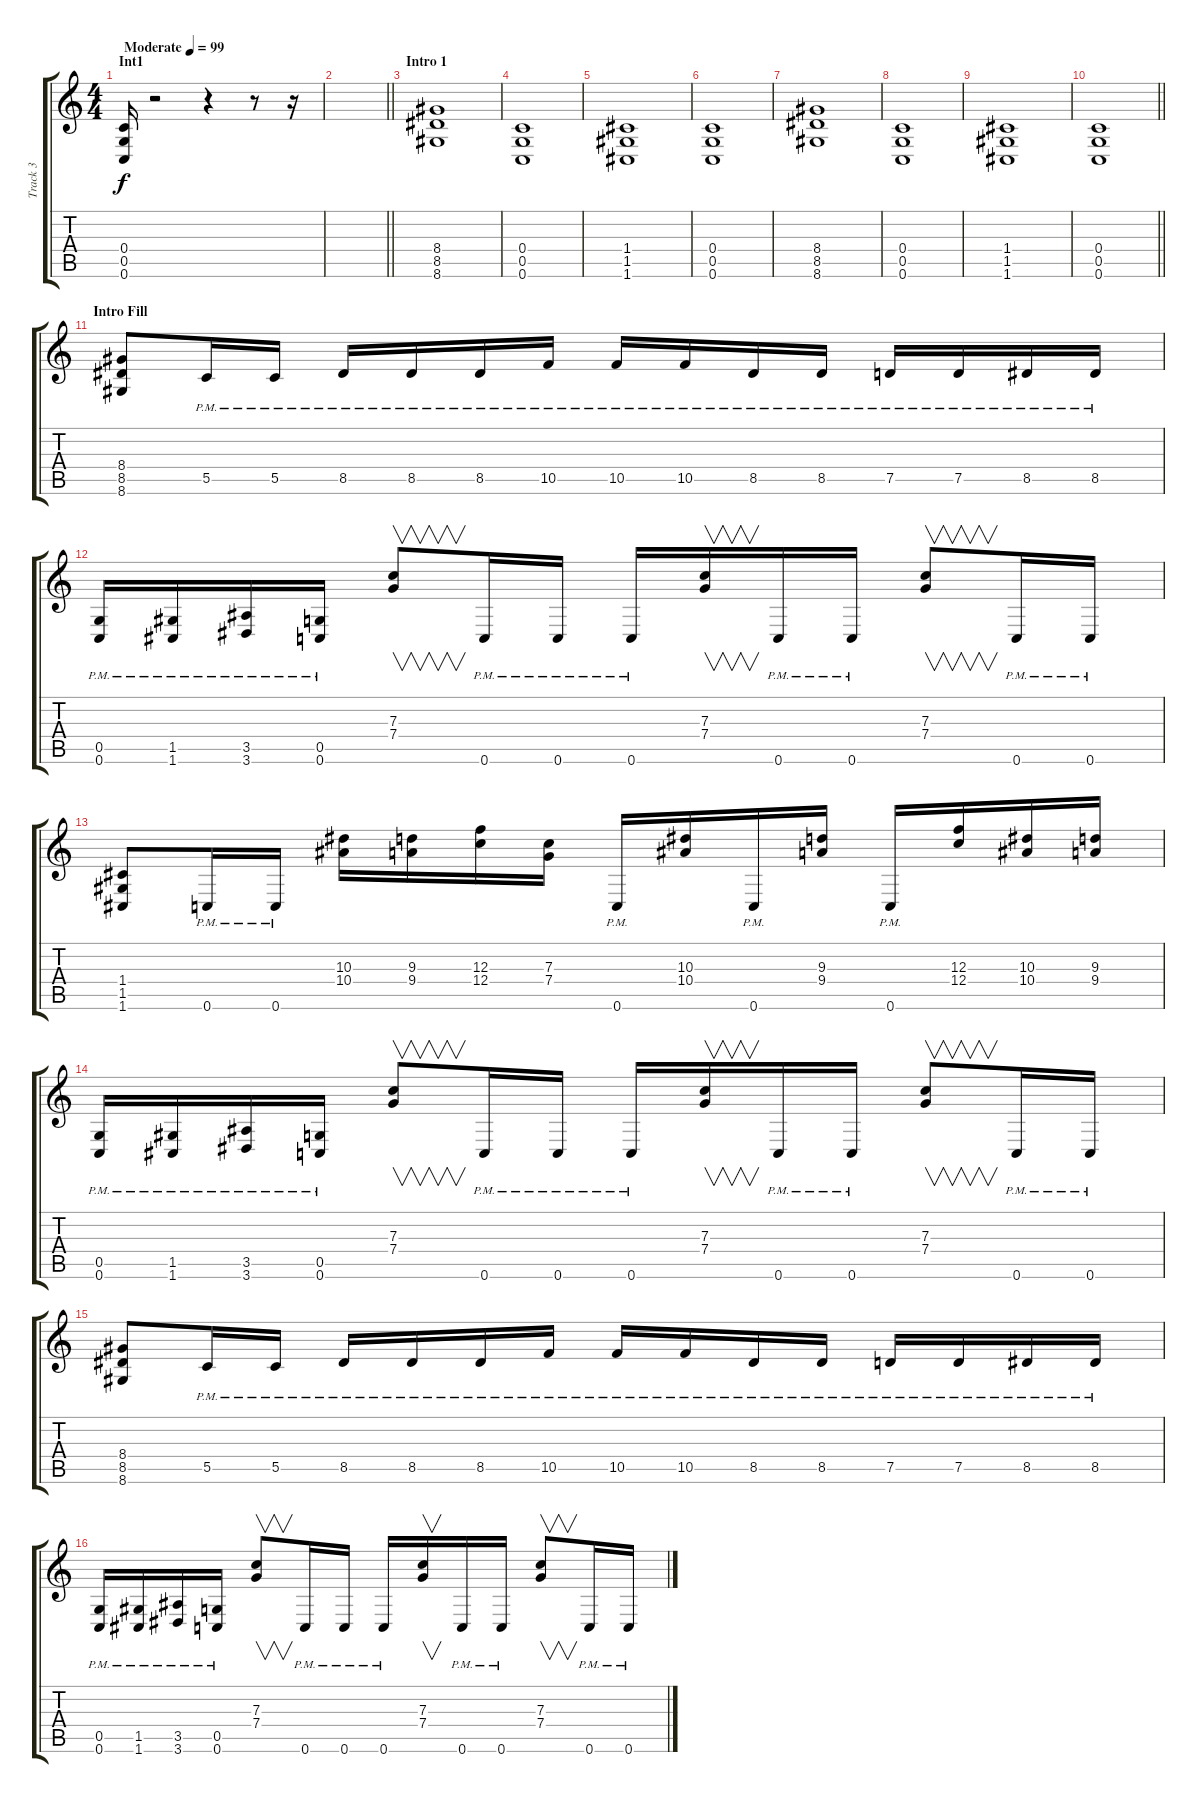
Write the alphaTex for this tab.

\track ("Track 3" "Track 3") {instrument distortionguitar}
\staff {score tabs}
\tuning (D4 A3 F3 C3 G2 C2) {hide}
\ts (4 4)
\section ("" "Int1")
\tempo (99 "Moderate")
\clef g2
\ks c
(0.4 0.5 0.6).16{dy f instrument distortionguitar} r.2 r.4 r.8 r.16 |
\barLineRight lightlight
|
\section ("" "Intro 1")
(8.4 8.5 8.6).1 |
(0.4 0.5 0.6).1 |
(1.4 1.5 1.6).1 |
(0.4 0.5 0.6).1 |
(8.4 8.5 8.6).1 |
(0.4 0.5 0.6).1 |
(1.4 1.5 1.6).1 |
\barLineRight lightlight
(0.4 0.5 0.6).1 |
\section ("" "Intro Fill")
(8.4 8.5 8.6).8 5.5{pm}.16 5.5{pm}.16 8.5{pm}.16 8.5{pm}.16 8.5{pm}.16 10.5{pm}.16 10.5{pm}.16 10.5{pm}.16 8.5{pm}.16 8.5{pm}.16 7.5{pm}.16 7.5{pm}.16 8.5{pm}.16 8.5{pm}.16 |
(0.5{pm} 0.6{pm}).16 (1.5{pm} 1.6{pm}).16 (3.5{pm} 3.6{pm}).16 (0.5{pm} 0.6{pm}).16 (7.3 7.4).8{v} 0.6{pm}.16 0.6{pm}.16 0.6{pm}.16 (7.3 7.4).16{v} 0.6{pm}.16 0.6{pm}.16 (7.3 7.4).8{v} 0.6{pm}.16 0.6{pm}.16 |
(1.4 1.5 1.6).8 0.6{pm}.16 0.6{pm}.16 (10.3 10.4).16 (9.3 9.4).16 (12.3 12.4).16 (7.3 7.4).16 0.6{pm}.16 (10.3 10.4).16 0.6{pm}.16 (9.3 9.4).16 0.6{pm}.16 (12.3 12.4).16 (10.3 10.4).16 (9.3 9.4).16 |
(0.5{pm} 0.6{pm}).16 (1.5{pm} 1.6{pm}).16 (3.5{pm} 3.6{pm}).16 (0.5{pm} 0.6{pm}).16 (7.3 7.4).8{v} 0.6{pm}.16 0.6{pm}.16 0.6{pm}.16 (7.3 7.4).16{v} 0.6{pm}.16 0.6{pm}.16 (7.3 7.4).8{v} 0.6{pm}.16 0.6{pm}.16 |
(8.4 8.5 8.6).8 5.5{pm}.16 5.5{pm}.16 8.5{pm}.16 8.5{pm}.16 8.5{pm}.16 10.5{pm}.16 10.5{pm}.16 10.5{pm}.16 8.5{pm}.16 8.5{pm}.16 7.5{pm}.16 7.5{pm}.16 8.5{pm}.16 8.5{pm}.16 |
(0.5{pm} 0.6{pm}).16 (1.5{pm} 1.6{pm}).16 (3.5{pm} 3.6{pm}).16 (0.5{pm} 0.6{pm}).16 (7.3 7.4).8{v} 0.6{pm}.16 0.6{pm}.16 0.6{pm}.16 (7.3 7.4).16{v} 0.6{pm}.16 0.6{pm}.16 (7.3 7.4).8{v} 0.6{pm}.16 0.6{pm}.16
